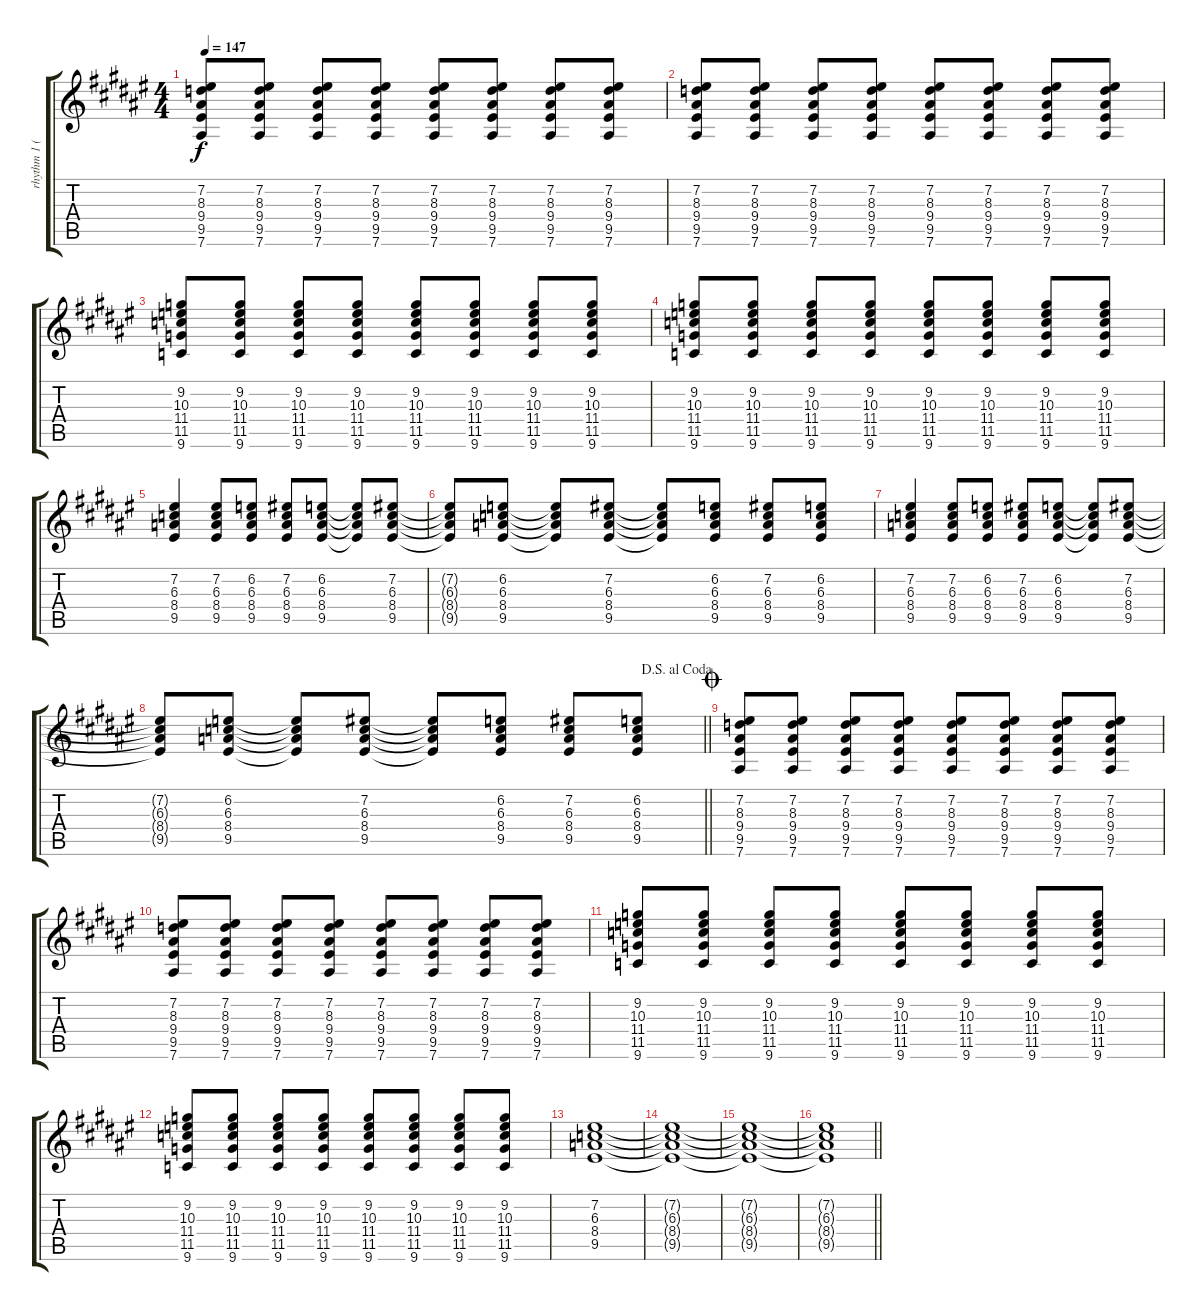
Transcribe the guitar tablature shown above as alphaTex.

\track ("rhythm 1 (L)" "rhythm 1 (") {instrument overdrivenguitar}
\staff {score tabs}
\tuning (Eb4 Bb3 Gb3 Db3 Ab2 Eb2) {hide}
\ts (4 4)
\tempo 147
\clef g2
\ks f#
(7.2 8.3 9.4 9.5 7.6).8{dy f} (7.2 8.3 9.4 9.5 7.6).8 (7.2 8.3 9.4 9.5 7.6).8 (7.2 8.3 9.4 9.5 7.6).8 (7.2 8.3 9.4 9.5 7.6).8 (7.2 8.3 9.4 9.5 7.6).8 (7.2 8.3 9.4 9.5 7.6).8 (7.2 8.3 9.4 9.5 7.6).8 |
\ks d#minor
(7.2 8.3 9.4 9.5 7.6).8 (7.2 8.3 9.4 9.5 7.6).8 (7.2 8.3 9.4 9.5 7.6).8 (7.2 8.3 9.4 9.5 7.6).8 (7.2 8.3 9.4 9.5 7.6).8 (7.2 8.3 9.4 9.5 7.6).8 (7.2 8.3 9.4 9.5 7.6).8 (7.2 8.3 9.4 9.5 7.6).8 |
(9.2 10.3 11.4 11.5 9.6).8 (9.2 10.3 11.4 11.5 9.6).8 (9.2 10.3 11.4 11.5 9.6).8 (9.2 10.3 11.4 11.5 9.6).8 (9.2 10.3 11.4 11.5 9.6).8 (9.2 10.3 11.4 11.5 9.6).8 (9.2 10.3 11.4 11.5 9.6).8 (9.2 10.3 11.4 11.5 9.6).8 |
(9.2 10.3 11.4 11.5 9.6).8 (9.2 10.3 11.4 11.5 9.6).8 (9.2 10.3 11.4 11.5 9.6).8 (9.2 10.3 11.4 11.5 9.6).8 (9.2 10.3 11.4 11.5 9.6).8 (9.2 10.3 11.4 11.5 9.6).8 (9.2 10.3 11.4 11.5 9.6).8 (9.2 10.3 11.4 11.5 9.6).8 |
\ks f#
(7.2 6.3 8.4 9.5).4 (7.2 6.3 8.4 9.5).8 (6.2 6.3 8.4 9.5).8 (7.2 6.3 8.4 9.5).8 (6.2 6.3 8.4 9.5).8 (6.2{t} 6.3{t} 8.4{t} 9.5{t}).8 (7.2 6.3 8.4 9.5).8 |
\ks d#minor
(7.2{t} 6.3{t} 8.4{t} 9.5{t}).8 (6.2 6.3 8.4 9.5).8 (6.2{t} 6.3{t} 8.4{t} 9.5{t}).8 (7.2 6.3 8.4 9.5).8 (7.2{t} 6.3{t} 8.4{t} 9.5{t}).8 (6.2 6.3 8.4 9.5).8 (7.2 6.3 8.4 9.5).8 (6.2 6.3 8.4 9.5).8 |
(7.2 6.3 8.4 9.5).4 (7.2 6.3 8.4 9.5).8 (6.2 6.3 8.4 9.5).8 (7.2 6.3 8.4 9.5).8 (6.2 6.3 8.4 9.5).8 (6.2{t} 6.3{t} 8.4{t} 9.5{t}).8 (7.2 6.3 8.4 9.5).8 |
\jump dalsegnoalcoda
\barLineRight lightlight
(7.2{t} 6.3{t} 8.4{t} 9.5{t}).8 (6.2 6.3 8.4 9.5).8 (6.2{t} 6.3{t} 8.4{t} 9.5{t}).8 (7.2 6.3 8.4 9.5).8 (7.2{t} 6.3{t} 8.4{t} 9.5{t}).8 (6.2 6.3 8.4 9.5).8 (7.2 6.3 8.4 9.5).8 (6.2 6.3 8.4 9.5).8 |
\jump coda
\ks f#
(7.2 8.3 9.4 9.5 7.6).8 (7.2 8.3 9.4 9.5 7.6).8 (7.2 8.3 9.4 9.5 7.6).8 (7.2 8.3 9.4 9.5 7.6).8 (7.2 8.3 9.4 9.5 7.6).8 (7.2 8.3 9.4 9.5 7.6).8 (7.2 8.3 9.4 9.5 7.6).8 (7.2 8.3 9.4 9.5 7.6).8 |
\ks d#minor
(7.2 8.3 9.4 9.5 7.6).8 (7.2 8.3 9.4 9.5 7.6).8 (7.2 8.3 9.4 9.5 7.6).8 (7.2 8.3 9.4 9.5 7.6).8 (7.2 8.3 9.4 9.5 7.6).8 (7.2 8.3 9.4 9.5 7.6).8 (7.2 8.3 9.4 9.5 7.6).8 (7.2 8.3 9.4 9.5 7.6).8 |
(9.2 10.3 11.4 11.5 9.6).8 (9.2 10.3 11.4 11.5 9.6).8 (9.2 10.3 11.4 11.5 9.6).8 (9.2 10.3 11.4 11.5 9.6).8 (9.2 10.3 11.4 11.5 9.6).8 (9.2 10.3 11.4 11.5 9.6).8 (9.2 10.3 11.4 11.5 9.6).8 (9.2 10.3 11.4 11.5 9.6).8 |
(9.2 10.3 11.4 11.5 9.6).8 (9.2 10.3 11.4 11.5 9.6).8 (9.2 10.3 11.4 11.5 9.6).8 (9.2 10.3 11.4 11.5 9.6).8 (9.2 10.3 11.4 11.5 9.6).8 (9.2 10.3 11.4 11.5 9.6).8 (9.2 10.3 11.4 11.5 9.6).8 (9.2 10.3 11.4 11.5 9.6).8 |
\ks f#
(7.2 6.3 8.4 9.5).1 |
\ks d#minor
(7.2{t} 6.3{t} 8.4{t} 9.5{t}).1 |
(7.2{t} 6.3{t} 8.4{t} 9.5{t}).1 |
\barLineRight lightlight
(7.2{t} 6.3{t} 8.4{t} 9.5{t}).1
